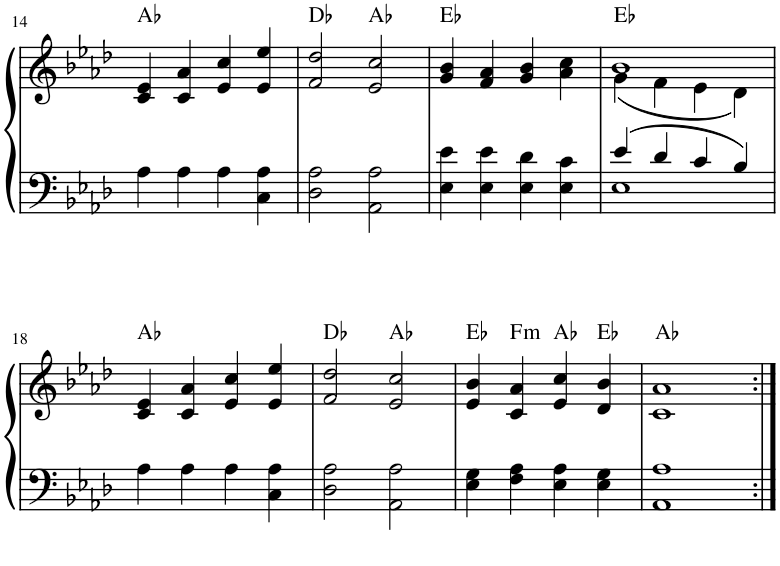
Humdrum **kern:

**kern	**kern	**harte
*part1	*part1	*part1
*staff2	*staff1	*
*I"Piano	*	*
*I'Pno.	*	*
!!LO:PB:g=z
*clefF4	*clefG2	*
*k[b-e-a-d-]	*k[b-e-a-d-]	*
*M4/4	*M4/4	*
=14	=14	=14
4A-\	4c/ 4e-/	Ab:maj
4A-\	4c/ 4a-/	.
4A-\	4e-/ 4cc/	.
4C\ 4A-\	4e-/ 4ee-/	.
=15	=15	=15
2D-\ 2A-\	2f/ 2dd-/	Db:maj
2AA-\ 2A-\	2e-/ 2cc/	Ab:maj
=16	=16	=16
4E-\ 4e-\	4g/ 4b-/	Eb:maj
4E-\ 4e-\	4f/ 4a-/	.
4E-\ 4d-\	4g/ 4b-/	.
4E-\ 4c\	4a-\ 4cc\	.
=17	=17	=17
*^	*^	*
4e-/	1E-	1b-	(4g\	Eb:maj
4d-/	.	.	4f\	.
4c/	.	.	4e-\	.
4B-/	.	.	4d-\)	.
*v	*v	*	*	*
*	*v	*v	*
!!LO:LB:g=z
=18	=18	=18
4A-\	4c/ 4e-/	Ab:maj
4A-\	4c/ 4a-/	.
4A-\	4e-/ 4cc/	.
4C\ 4A-\	4e-/ 4ee-/	.
=19	=19	=19
2D-\ 2A-\	2f/ 2dd-/	Db:maj
2AA-\ 2A-\	2e-/ 2cc/	Ab:maj
=20	=20	=20
4E-\ 4G\	4e-/ 4b-/	Eb:maj
!	!	!LO:H:kt=m
4F\ 4A-\	4c/ 4a-/	F:min
4E-\ 4A-\	4e-/ 4cc/	Ab:maj
4E-\ 4G\	4d-/ 4b-/	Eb:maj
=21	=21	=21
1AA- 1A-	1c 1a-	Ab:maj
=:|!	=:|!	=:|!
*-	*-	*-
